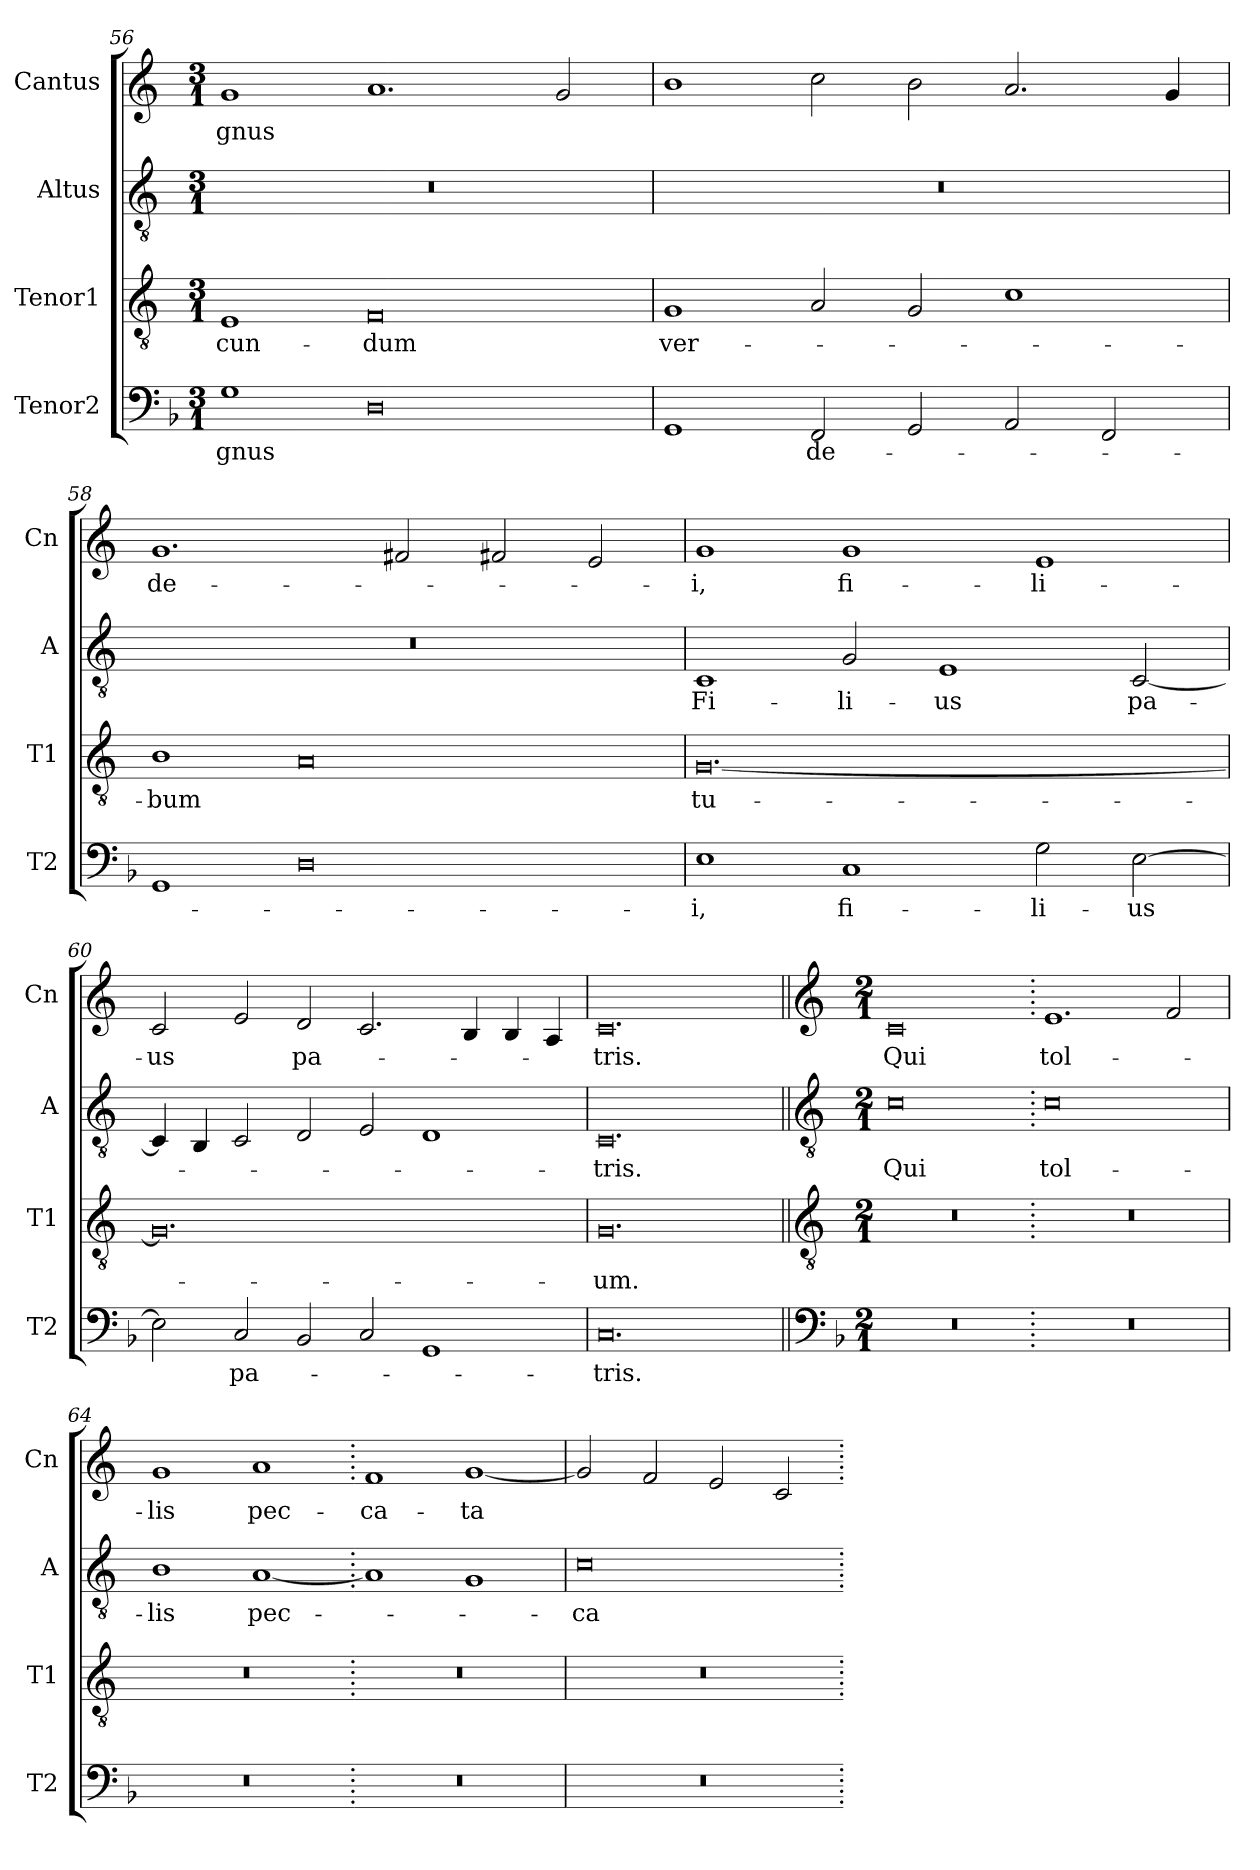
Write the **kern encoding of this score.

**kern	**text	**kern	**text	**kern	**text	**kern	**text
*part4	*part4	*part3	*part3	*part2	*part2	*part1	*part1
*staff4	*staff4	*staff3	*staff3	*staff2	*staff2	*staff1	*staff1
*I"Tenor2	*	*I"Tenor1	*	*I"Altus	*	*I"Cantus	*
*I'T2	*	*I'T1	*	*I'A	*	*I'Cn	*
*clefF4	*	*clefGv2	*	*clefGv2	*	*clefG2	*
*k[b-]	*	*k[]	*	*k[]	*	*k[]	*
*M3/1	*	*M3/1	*	*M3/1	*	*M3/1	*
=56	=56	=56	=56	=56	=56	=56	=56
1G	-gnus	1E	-cun-	0.r	.	1g	-gnus
0D	.	0F	-dum	.	.	1.a	.
.	.	.	.	.	.	2g/	.
=57	=57	=57	=57	=57	=57	=57	=57
1GG	.	1G	ver-	0.r	.	1b	.
2FF/	de-	2A/	.	.	.	2cc\	.
2GG/	.	2G/	.	.	.	2b\	.
2AA/	.	1c	.	.	.	2.a/	.
2FF/	.	.	.	.	.	.	.
.	.	.	.	.	.	4g/	.
=58	=58	=58	=58	=58	=58	=58	=58
1GG	.	1B	-bum	0.r	.	1.g	de-
0D	.	0A	.	.	.	.	.
.	.	.	.	.	.	2f#X/	.
.	.	.	.	.	.	2f#X/	.
.	.	.	.	.	.	2e/	.
=59	=59	=59	=59	=59	=59	=59	=59
1E	-i,	[0.G	tu-	1C	Fi-	1g	-i,
1C	fi-	.	.	2G/	-li-	1g	fi-
.	.	.	.	1E	-us	.	.
2G\	-li-	.	.	.	.	1e	-li-
[2E\	-us	.	.	[2C/	pa-	.	.
=60	=60	=60	=60	=60	=60	=60	=60
2E\]	.	0.G]	.	4C/]	.	2c/	-us
.	.	.	.	4BB/	.	.	.
2C/	pa-	.	.	2C/	.	2e/	.
2BB-/	.	.	.	2D/	.	2d/	pa-
2C/	.	.	.	2E/	.	2.c/	.
1GG	.	.	.	1D	.	.	.
.	.	.	.	.	.	4B/	.
.	.	.	.	.	.	4B/	.
.	.	.	.	.	.	4A/	.
=61	=61	=61	=61	=61	=61	=61	=61
0.C	-tris.	0.G	-um.	0.C	-tris.	0.c	-tris.
!!LO:LB:g=z
=62||	=62||	=62||	=62||	=62||	=62||	=62||	=62||
*clefF4	*	*clefGv2	*	*clefGv2	*	*clefG2	*
*k[b-]	*	*k[]	*	*k[]	*	*k[]	*
*M2/1	*	*M2/1	*	*M2/1	*	*M2/1	*
0r	.	0r	.	0c	Qui	0c	Qui
=63.	=63.	=63.	=63.	=63.	=63.	=63.	=63.
0r	.	0r	.	0c	tol-	1.e	tol-
.	.	.	.	.	.	2f/	.
=64	=64	=64	=64	=64	=64	=64	=64
0r	.	0r	.	1B	-lis	1g	-lis
.	.	.	.	[1A	pec-	1a	pec-
=65.	=65.	=65.	=65.	=65.	=65.	=65.	=65.
0r	.	0r	.	1A]	.	1f	-ca-
.	.	.	.	1G	.	[1g	-ta
=66	=66	=66	=66	=66	=66	=66	=66
0r	.	0r	.	0c	-ca-	2g/]	.
.	.	.	.	.	.	2f/	.
.	.	.	.	.	.	2e/	.
.	.	.	.	.	.	2c/	.
=.	=.	=.	=.	=.	=.	=.	=.
*-	*-	*-	*-	*-	*-	*-	*-
